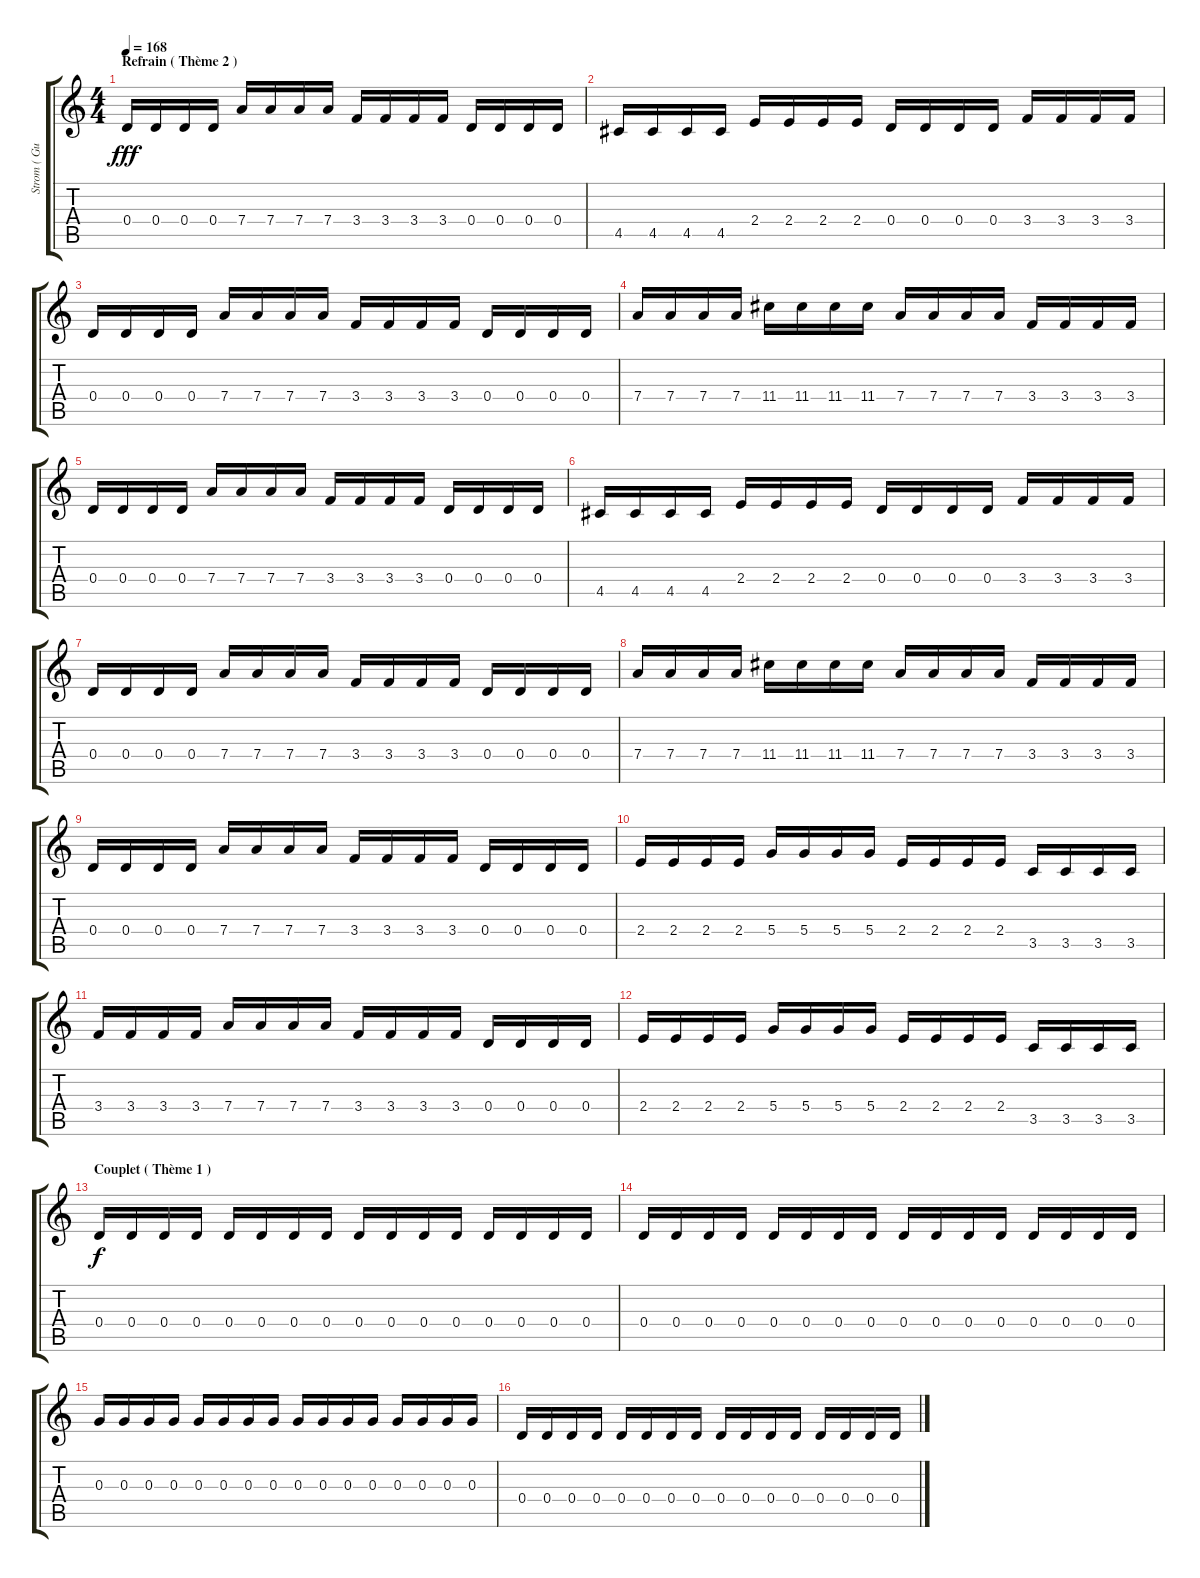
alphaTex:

\track ("Strom ( Guitare 2 )" "Strom ( Gu") {instrument distortionguitar}
\staff {score tabs}
\tuning (E4 B3 G3 D3 A2 E2) {hide}
\ts (4 4)
\section ("" "Refrain ( Thème 2 )")
\tempo 168
\clef g2
\ks c
0.4.16{dy fff} 0.4.16 0.4.16 0.4.16 7.4.16 7.4.16 7.4.16 7.4.16 3.4.16 3.4.16 3.4.16 3.4.16 0.4.16 0.4.16 0.4.16 0.4.16 |
4.5.16 4.5.16 4.5.16 4.5.16 2.4.16 2.4.16 2.4.16 2.4.16 0.4.16 0.4.16 0.4.16 0.4.16 3.4.16 3.4.16 3.4.16 3.4.16 |
0.4.16 0.4.16 0.4.16 0.4.16 7.4.16 7.4.16 7.4.16 7.4.16 3.4.16 3.4.16 3.4.16 3.4.16 0.4.16 0.4.16 0.4.16 0.4.16 |
7.4.16 7.4.16 7.4.16 7.4.16 11.4.16 11.4.16 11.4.16 11.4.16 7.4.16 7.4.16 7.4.16 7.4.16 3.4.16 3.4.16 3.4.16 3.4.16 |
0.4.16 0.4.16 0.4.16 0.4.16 7.4.16 7.4.16 7.4.16 7.4.16 3.4.16 3.4.16 3.4.16 3.4.16 0.4.16 0.4.16 0.4.16 0.4.16 |
4.5.16 4.5.16 4.5.16 4.5.16 2.4.16 2.4.16 2.4.16 2.4.16 0.4.16 0.4.16 0.4.16 0.4.16 3.4.16 3.4.16 3.4.16 3.4.16 |
0.4.16 0.4.16 0.4.16 0.4.16 7.4.16 7.4.16 7.4.16 7.4.16 3.4.16 3.4.16 3.4.16 3.4.16 0.4.16 0.4.16 0.4.16 0.4.16 |
7.4.16 7.4.16 7.4.16 7.4.16 11.4.16 11.4.16 11.4.16 11.4.16 7.4.16 7.4.16 7.4.16 7.4.16 3.4.16 3.4.16 3.4.16 3.4.16 |
0.4.16 0.4.16 0.4.16 0.4.16 7.4.16 7.4.16 7.4.16 7.4.16 3.4.16 3.4.16 3.4.16 3.4.16 0.4.16 0.4.16 0.4.16 0.4.16 |
2.4.16 2.4.16 2.4.16 2.4.16 5.4.16 5.4.16 5.4.16 5.4.16 2.4.16 2.4.16 2.4.16 2.4.16 3.5.16 3.5.16 3.5.16 3.5.16 |
3.4.16 3.4.16 3.4.16 3.4.16 7.4.16 7.4.16 7.4.16 7.4.16 3.4.16 3.4.16 3.4.16 3.4.16 0.4.16 0.4.16 0.4.16 0.4.16 |
2.4.16 2.4.16 2.4.16 2.4.16 5.4.16 5.4.16 5.4.16 5.4.16 2.4.16 2.4.16 2.4.16 2.4.16 3.5.16 3.5.16 3.5.16 3.5.16 |
\section ("" "Couplet ( Thème 1 )")
0.4.16{dy f} 0.4.16 0.4.16 0.4.16 0.4.16 0.4.16 0.4.16 0.4.16 0.4.16 0.4.16 0.4.16 0.4.16 0.4.16 0.4.16 0.4.16 0.4.16 |
0.4.16 0.4.16 0.4.16 0.4.16 0.4.16 0.4.16 0.4.16 0.4.16 0.4.16 0.4.16 0.4.16 0.4.16 0.4.16 0.4.16 0.4.16 0.4.16 |
0.3.16 0.3.16 0.3.16 0.3.16 0.3.16 0.3.16 0.3.16 0.3.16 0.3.16 0.3.16 0.3.16 0.3.16 0.3.16 0.3.16 0.3.16 0.3.16 |
0.4.16 0.4.16 0.4.16 0.4.16 0.4.16 0.4.16 0.4.16 0.4.16 0.4.16 0.4.16 0.4.16 0.4.16 0.4.16 0.4.16 0.4.16 0.4.16
